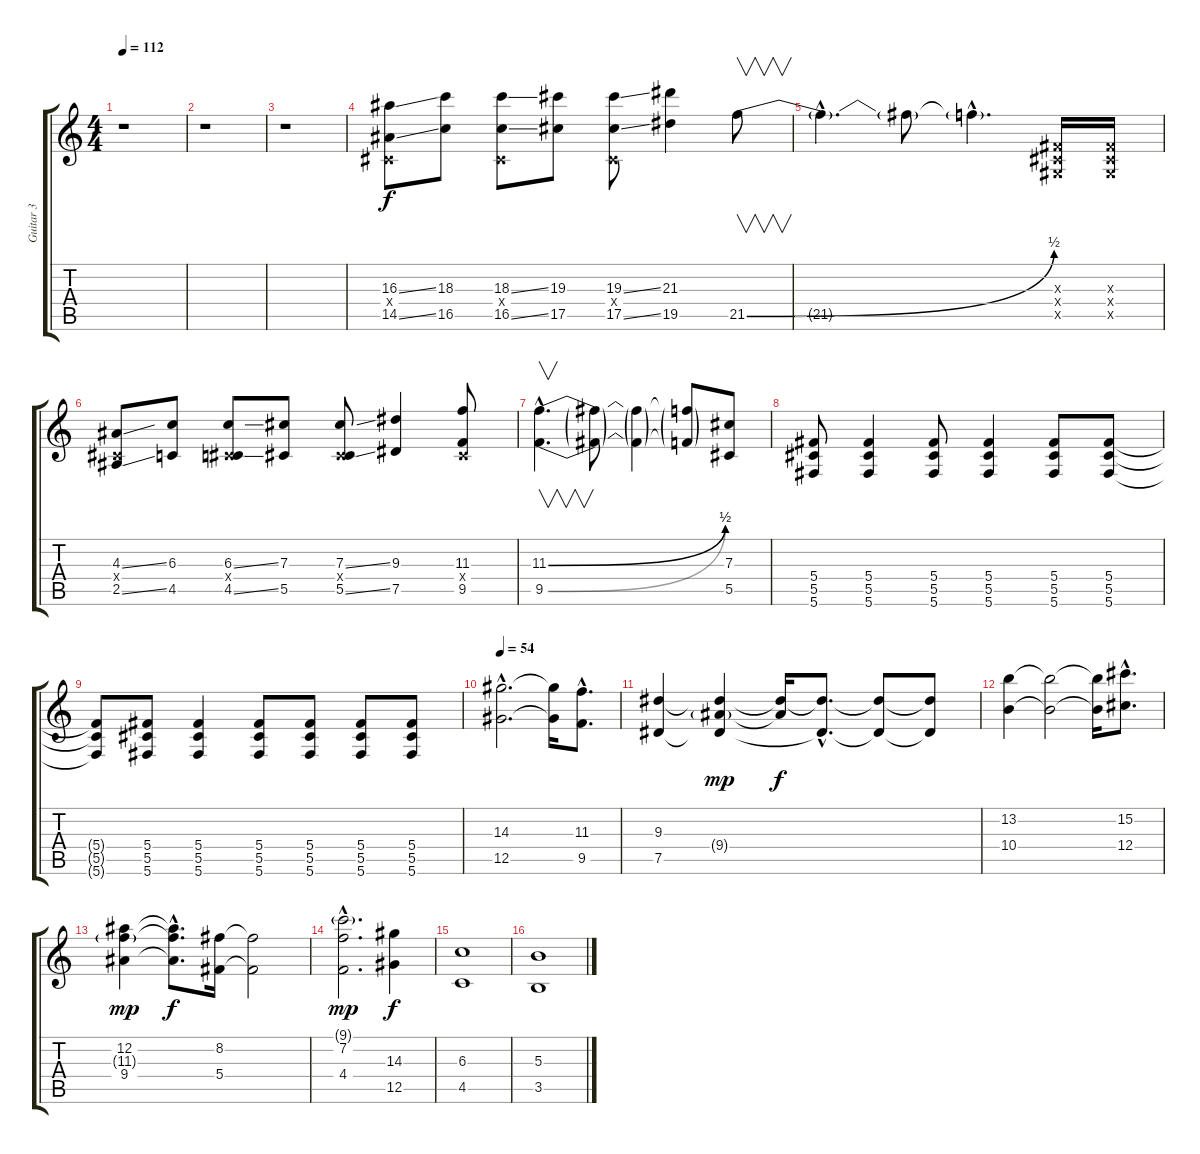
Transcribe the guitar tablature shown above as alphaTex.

\track ("Guitar 3" "Guitar 3") {instrument distortionguitar}
\staff {score tabs}
\tuning (Eb4 Bb3 Gb3 Db3 Ab2 Db2) {hide}
\ts (4 4)
\tempo 112
\clef g2
\ks c
r.1{dy f} |
r.1 |
r.1 |
(16.3{ss} 0.4{x} 14.5{ss}).8 (18.3 16.5).8 (18.3{ss} 0.4{x} 16.5{ss}).8 (19.3 17.5).8 (19.3{ss} 0.4{x} 17.5{ss}).8 (21.3 19.5).4 21.5{be (bend 0 0 60 2)}.8{v} |
21.5{hac t}.4{d} 21.5{t}.8 21.5{hac t}.4{d} (0.3{x} 0.4{x} 0.5{x}).16 (0.3{x} 0.4{x} 0.5{x}).16 |
(4.3{ss} 0.4{x} 2.5{ss}).8 (6.3 4.5).8 (6.3{ss} 0.4{x} 4.5{ss}).8 (7.3 5.5).8 (7.3{ss} 0.4{x} 5.5{ss}).8 (9.3 7.5).4 (11.3 0.4{x} 9.5).8 |
(11.3{be (bend 0 0 60 2) hac} 9.5{be (bend 0 0 60 2) hac}).4{v d} (11.3{t} 9.5{t}).8 (11.3{t} 9.5{t}).4 (11.3{t} 9.5{t}).8 (7.3 5.5).8 |
(5.4 5.5 5.6).8 (5.4 5.5 5.6).4 (5.4 5.5 5.6).8 (5.4 5.5 5.6).4 (5.4 5.5 5.6).8 (5.4 5.5 5.6).8 |
(5.4{t} 5.5{t} 5.6{t}).8 (5.4 5.5 5.6).8 (5.4 5.5 5.6).4 (5.4 5.5 5.6).8 (5.4 5.5 5.6).8 (5.4 5.5 5.6).8 (5.4 5.5 5.6).8 |
\tempo 54
(14.3{hac} 12.5{hac}).2{d volume 7} (14.3{t} 12.5{t}).16 (11.3{hac} 9.5{hac}).8{d} |
(9.3 7.5).4 (9.3{t} 9.4{g} 7.5{t}).4{dy mp} (9.3{t} 9.4{t}).16{dy f} (9.3{hac t} 7.5{hac t}).8{d} (9.3{t} 7.5{t}).8 (9.3{t} 7.5{t}).8 |
(13.2 10.4).4 (13.2{t} 10.4{t}).2 (13.2{t} 10.4{t}).16 (15.2{hac} 12.4{hac}).8{d} |
(12.2 11.3{g} 9.4).4{dy mp} (12.2{hac t} 11.3{hac t} 9.4{hac t}).8{d dy f} (8.2 5.4).16 (8.2{t} 5.4{t}).2 |
(9.1{g hac} 7.2{hac} 4.4{hac}).2{d dy mp} (14.3 12.5).4{dy f} |
(6.3 4.5).1 |
(5.3 3.5).1
